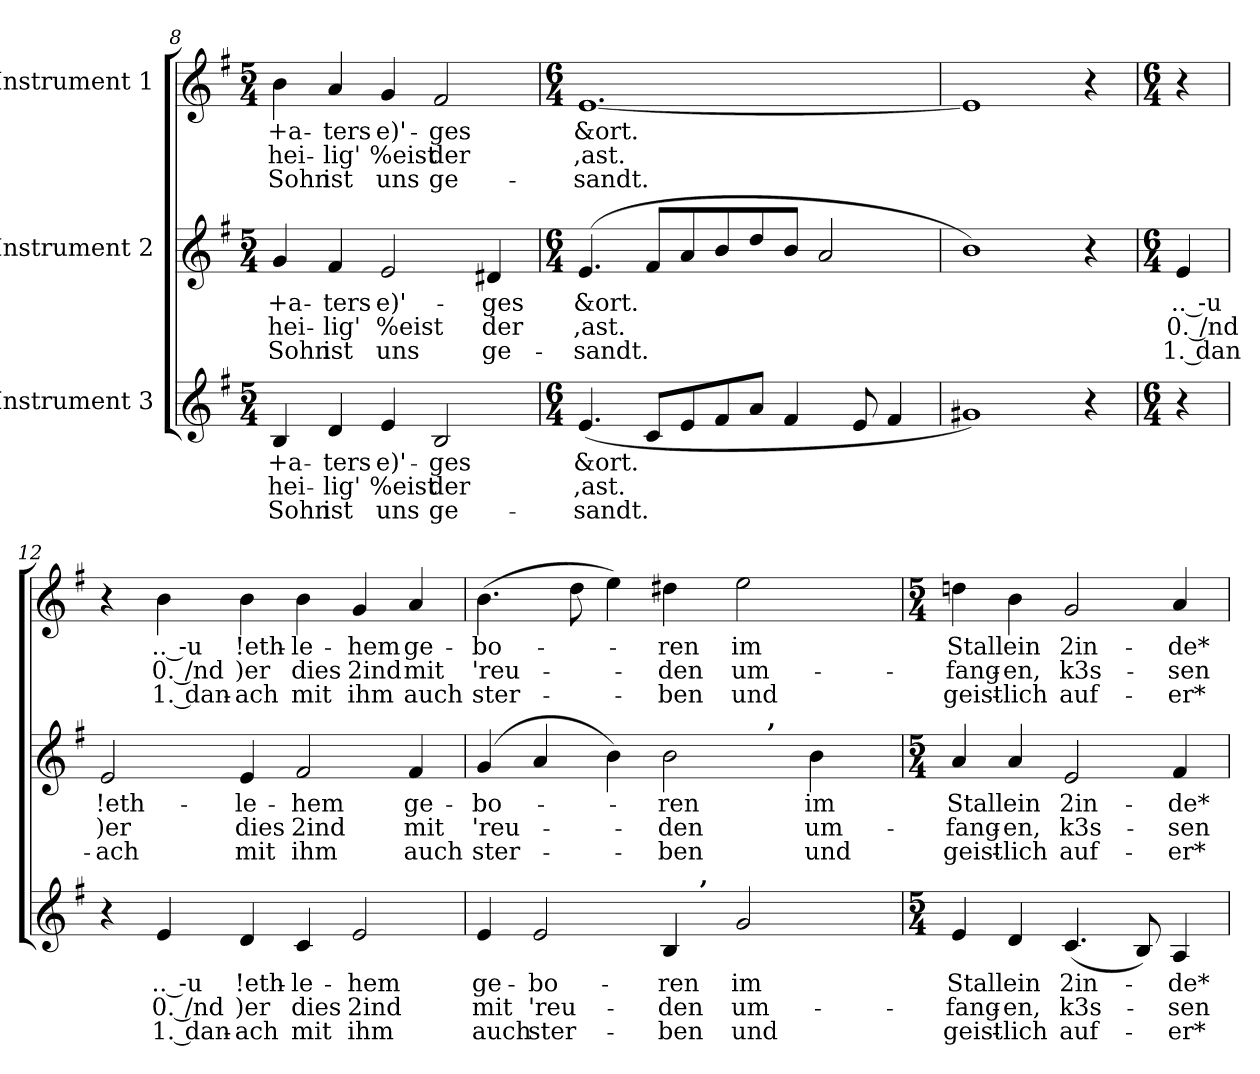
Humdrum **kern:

**kern	**text	**text	**text	**kern	**text	**text	**text	**kern	**text	**text	**text
*part3	*part3	*part3	*part3	*part2	*part2	*part2	*part2	*part1	*part1	*part1	*part1
*staff3	*staff3	*staff3	*staff3	*staff2	*staff2	*staff2	*staff2	*staff1	*staff1	*staff1	*staff1
*I"Instrument 3	*	*	*	*I"Instrument 2	*	*	*	*I"Instrument 1	*	*	*
*clefG2	*	*	*	*clefG2	*	*	*	*clefG2	*	*	*
*k[f#]	*	*	*	*k[f#]	*	*	*	*k[f#]	*	*	*
*G:	*	*	*	*G:	*	*	*	*G:	*	*	*
*M5/4	*	*	*	*M5/4	*	*	*	*M5/4	*	*	*
=8	=8	=8	=8	=8	=8	=8	=8	=8	=8	=8	=8
!	!LO:LY:b:cj	!LO:LY:b:cj	!LO:LY:b:cj	!	!LO:LY:b:cj	!LO:LY:b:cj	!LO:LY:b:cj	!	!LO:LY:b:cj	!LO:LY:b:cj	!LO:LY:b:cj
4B/	+a-	-hei-	-Sohn	4g/	+a-	-hei-	-Sohn	4b\	+a-	-hei-	-Sohn
!	!LO:LY:b:cj	!LO:LY:b:cj	!LO:LY:b:cj	!	!LO:LY:b:cj	!LO:LY:b:cj	!LO:LY:b:cj	!	!LO:LY:b:cj	!LO:LY:b:cj	!LO:LY:b:cj
4d/	ters	lig'	ist	4f#/	ters	lig'	ist	4a/	ters	lig'	ist
!	!LO:LY:b:cj	!LO:LY:b:cj	!LO:LY:b:cj	!	!LO:LY:b:cj	!LO:LY:b:cj	!LO:LY:b:cj	!	!LO:LY:b:cj	!LO:LY:b:cj	!LO:LY:b:cj
4e/	e)'-	-%eist	uns	2e/	e)'-	-%eist	uns	4g/	e)'-	-%eist	uns
!	!LO:LY:b:cj	!LO:LY:b:cj	!LO:LY:b:cj	!	!	!	!	!	!LO:LY:b:cj	!LO:LY:b:cj	!LO:LY:b:cj
2B/	ges	der	ge-	.	.	.	.	2f#/	ges	der	ge-
!	!	!	!	!	!LO:LY:b:cj	!LO:LY:b:cj	!LO:LY:b:cj	!	!	!	!
.	.	.	.	4d#X/	ges	der	ge-	.	.	.	.
=9	=9	=9	=9	=9	=9	=9	=9	=9	=9	=9	=9
*M6/4	*	*	*	*M6/4	*	*	*	*M6/4	*	*	*
!	!LO:LY:b	!LO:LY:b	!LO:LY:b	!	!LO:LY:b	!LO:LY:b	!LO:LY:b	!	!LO:LY:b	!LO:LY:b	!LO:LY:b
(<4.e/	-&ort.	,ast.	sandt.	(<4.e/	-&ort.	,ast.	sandt.	[<1.e	-&ort.	,ast.	sandt.
8c/L	.	.	.	8f#/L	.	.	.	.	.	.	.
8e/	.	.	.	8a/	.	.	.	.	.	.	.
8f#/	.	.	.	8b/	.	.	.	.	.	.	.
8a/J	.	.	.	8dd/	.	.	.	.	.	.	.
4f#/	.	.	.	8b/J	.	.	.	.	.	.	.
.	.	.	.	2a/	.	.	.	.	.	.	.
8e/	.	.	.	.	.	.	.	.	.	.	.
4f#/	.	.	.	.	.	.	.	.	.	.	.
=10	=10	=10	=10	=10	=10	=10	=10	=10	=10	=10	=10
1g#X)	.	.	.	1b)	.	.	.	1e]	.	.	.
4r	.	.	.	4r	.	.	.	4r	.	.	.
!!LO:PB:g=z
=11	=11	=11	=11	=11	=11	=11	=11	=11	=11	=11	=11
*M6/4	*	*	*	*M6/4	*	*	*	*M6/4	*	*	*
!	!	!	!	!	!LO:LY:b:rj	!LO:LY:b:rj	!LO:LY:b:rj	!	!	!	!
4r	.	.	.	4e/	.. -u	0. /nd	1. dan-	4r	.	.	.
=12	=12	=12	=12	=12	=12	=12	=12	=12	=12	=12	=12
!	!	!	!	!	!LO:LY:b:cj	!LO:LY:b:cj	!LO:LY:b:cj	!	!	!	!
4r	.	.	.	2e/	-!eth-	-)er	ach	4r	.	.	.
!	!LO:LY:b:rj	!LO:LY:b:rj	!LO:LY:b:rj	!	!	!	!	!	!LO:LY:b:rj	!LO:LY:b:rj	!LO:LY:b:rj
4e/	.. -u	0. /nd	1. dan-	.	.	.	.	4b\	.. -u	0. /nd	1. dan-
!	!LO:LY:b:cj	!LO:LY:b:cj	!LO:LY:b:cj	!	!LO:LY:b:cj	!LO:LY:b:cj	!LO:LY:b:cj	!	!LO:LY:b:cj	!LO:LY:b:cj	!LO:LY:b:cj
4d/	-!eth-	-)er	ach	4e/	le-	-dies	mit	4b\	-!eth-	-)er	ach
!	!LO:LY:b:cj	!LO:LY:b:cj	!LO:LY:b:cj	!	!LO:LY:b:cj	!LO:LY:b:cj	!LO:LY:b:cj	!	!LO:LY:b:cj	!LO:LY:b:cj	!LO:LY:b:cj
4c/	le-	-dies	mit	2f#/	hem	2ind	ihm	4b\	le-	-dies	mit
!	!LO:LY:b:cj	!LO:LY:b:cj	!LO:LY:b:cj	!	!	!	!	!	!LO:LY:b:cj	!LO:LY:b:cj	!LO:LY:b:cj
2e/	hem	2ind	ihm	.	.	.	.	4g/	hem	2ind	ihm
!	!	!	!	!	!LO:LY:b:cj	!LO:LY:b:cj	!LO:LY:b:cj	!	!LO:LY:b:cj	!LO:LY:b:cj	!LO:LY:b:cj
.	.	.	.	4f#/	ge-	-mit	auch	4a/	ge-	-mit	auch
=13	=13	=13	=13	=13	=13	=13	=13	=13	=13	=13	=13
!	!LO:LY:b:cj	!LO:LY:b:cj	!LO:LY:b:cj	!	!LO:LY:b:cj	!LO:LY:b:cj	!LO:LY:b:cj	!	!LO:LY:b:cj	!LO:LY:b:cj	!LO:LY:b:cj
*^	*	*	*	*^	*	*	*	*	*	*	*
4e/	2..ryy	ge-	-mit	auch	(>4g/	1ryy	bo-	-'reu-	-ster-	(>4.b\	bo-	-'reu-	-ster-
!	!	!LO:LY:b:cj	!LO:LY:b:cj	!LO:LY:b:cj	!	!	!	!	!	!	!	!	!
2e/	.	bo-	-'reu-	-ster-	4a/	.	.	.	.	.	.	.	.
.	.	.	.	.	.	.	.	.	.	8dd\	.	.	.
.	.	.	.	.	4b\)	.	.	.	.	4ee\)	.	.	.
!	!	!LO:LY:b:cj	!LO:LY:b:cj	!LO:LY:b:cj	!	!	!LO:LY:b:cj	!LO:LY:b:cj	!LO:LY:b:cj	!	!LO:LY:b:cj	!LO:LY:b:cj	!LO:LY:b:cj
4B/	.	-ren	den	ben	2b\	.	-ren	den	ben	4dd#X\	-ren	den	ben
!	!LO:TX:a:B:t=,	!	!	!	!	!	!	!	!	!	!	!	!
.	2ryy	.	.	.	.	.	.	.	.	.	.	.	.
!	!	!LO:LY:b:cj	!LO:LY:b:cj	!LO:LY:b:cj	!	!	!	!	!	!	!LO:LY:b:cj	!LO:LY:b:cj	!LO:LY:b:cj
2g/	.	im	um-	-und	.	16.ryy	.	.	.	2ee\	im	um-	-und
!	!	!	!	!	!	!LO:TX:a:B:t=,	!	!	!	!	!	!	!
.	.	.	.	.	.	4ryy	.	.	.	.	.	.	.
!	!	!	!	!	!	!	!LO:LY:b:cj	!LO:LY:b:cj	!LO:LY:b:cj	!	!	!	!
.	.	.	.	.	4b\	.	im	um-	-und	.	.	.	.
.	.	.	.	.	.	8ryy	.	.	.	.	.	.	.
.	8ryy	.	.	.	.	.	.	.	.	.	.	.	.
.	.	.	.	.	.	32ryy	.	.	.	.	.	.	.
*v	*v	*	*	*	*	*	*	*	*	*	*	*	*
*	*	*	*	*v	*v	*	*	*	*	*	*	*
=14	=14	=14	=14	=14	=14	=14	=14	=14	=14	=14	=14
*M5/4	*	*	*	*M5/4	*	*	*	*M5/4	*	*	*
*^	*	*	*	*^	*	*	*	*	*	*	*
!	!	!LO:LY:b:cj	!LO:LY:b:cj	!LO:LY:b:cj	!	!	!LO:LY:b:cj	!LO:LY:b:cj	!LO:LY:b:cj	!	!LO:LY:b:cj	!LO:LY:b:cj	!LO:LY:b:cj
*v	*v	*	*	*	*	*	*	*	*	*	*	*	*
*	*	*	*	*v	*v	*	*	*	*	*	*	*
4e/	Stall	fang-	-geist-	4a/	Stall	fang-	-geist-	4ddn\	Stall	fang-	-geist-
!	!LO:LY:b:cj	!LO:LY:b:cj	!LO:LY:b:cj	!	!LO:LY:b:cj	!LO:LY:b:cj	!LO:LY:b:cj	!	!LO:LY:b:cj	!LO:LY:b:cj	!LO:LY:b:cj
4d/	-ein	en,	lich	4a/	-ein	en,	lich	4b\	-ein	en,	lich
!	!LO:LY:b:cj	!LO:LY:b:cj	!LO:LY:b:cj	!	!LO:LY:b:cj	!LO:LY:b:cj	!LO:LY:b:cj	!	!LO:LY:b:cj	!LO:LY:b:cj	!LO:LY:b:cj
(<4.c/	2in-	-k3s-	-auf-	2e/	2in-	-k3s-	-auf-	2g/	2in-	-k3s-	-auf-
8B/)	.	.	.	.	.	.	.	.	.	.	.
!	!LO:LY:b:cj	!LO:LY:b:cj	!LO:LY:b:cj	!	!LO:LY:b:cj	!LO:LY:b:cj	!LO:LY:b:cj	!	!LO:LY:b:cj	!LO:LY:b:cj	!LO:LY:b:cj
4A/	-de*-	-sen	er*-	4f#/	-de*-	-sen	er*-	4a/	-de*-	-sen	er*-
=	=	=	=	=	=	=	=	=	=	=	=
*-	*-	*-	*-	*-	*-	*-	*-	*-	*-	*-	*-
